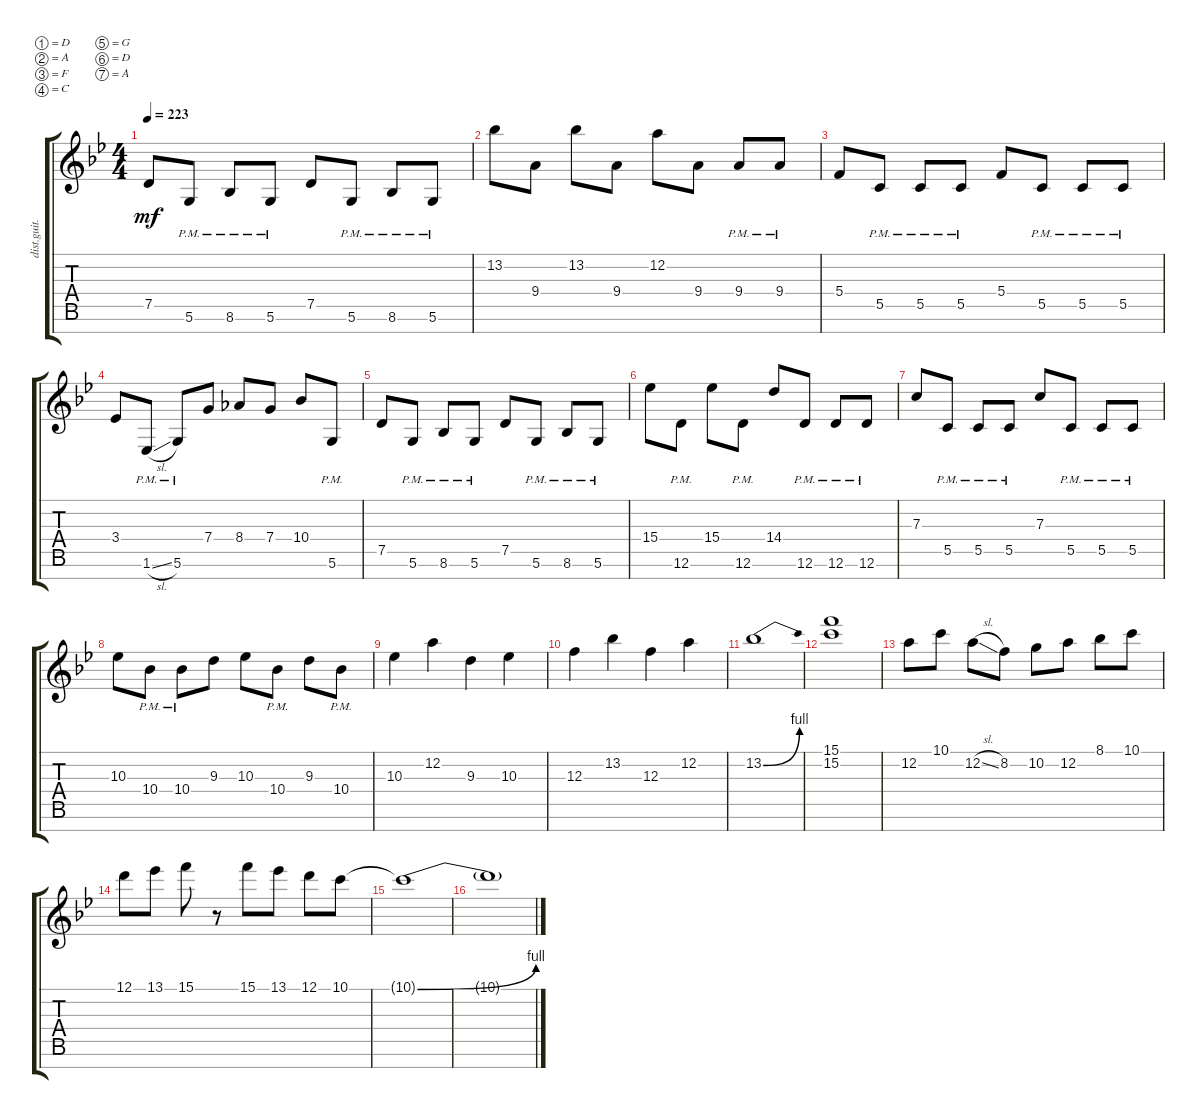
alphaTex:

\defaultSystemsLayout 4
\bracketExtendMode groupsimilarinstruments
\otherSystemsTrackNameOrientation horizontal
\track ("Distortion Guitar" "dist.guit.") {instrument distortionguitar}
\staff {score tabs}
\tuning (D4 A3 F3 C3 G2 D2 A1)
\ts (4 4)
\tempo 223
\clef g2
\ks bb
7.5{acc forcenatural}.8{dy mf instrument distortionguitar beam Up} 5.6{pm acc forcenatural}.8{beam Up} 8.6{pm acc forcenatural}.8{beam Up} 5.6{pm acc forcenatural}.8{beam Up} 7.5{acc forcenatural}.8{beam Up} 5.6{pm acc forcenatural}.8{beam Up} 8.6{pm acc forcenatural}.8{beam Up} 5.6{pm acc forcenatural}.8{beam Up} |
13.2{acc forcenatural}.8{beam Down} 9.4{acc forcenatural}.8{beam Down} 13.2{acc forcenatural}.8{beam Down} 9.4{acc forcenatural}.8{beam Down} 12.2{acc forcenatural}.8{beam Down} 9.4{acc forcenatural}.8{beam Down} 9.4{pm acc forcenatural}.8{beam Up} 9.4{pm acc forcenatural}.8{beam Up} |
5.4{acc forcenatural}.8{beam Up} 5.5{pm acc forcenatural}.8{beam Up} 5.5{pm acc forcenatural}.8{beam Up} 5.5{pm acc forcenatural}.8{beam Up} 5.4{acc forcenatural}.8{beam Up} 5.5{pm acc forcenatural}.8{beam Up} 5.5{pm acc forcenatural}.8{beam Up} 5.5{pm acc forcenatural}.8{beam Up} |
3.4{acc forcenatural}.8{beam Up} 1.6{sl pm acc forcenatural}.8{beam Up} 5.6{pm acc forcenatural}.8{beam Up} 7.4{acc forcenatural}.8{beam Up} 8.4{acc b}.8{beam Up} 7.4{acc forcenatural}.8{beam Up} 10.4{acc forcenatural}.8{beam Up} 5.6{pm acc forcenatural}.8{beam Up} |
7.5{acc forcenatural}.8{beam Up} 5.6{pm acc forcenatural}.8{beam Up} 8.6{pm acc forcenatural}.8{beam Up} 5.6{pm acc forcenatural}.8{beam Up} 7.5{acc forcenatural}.8{beam Up} 5.6{pm acc forcenatural}.8{beam Up} 8.6{pm acc forcenatural}.8{beam Up} 5.6{pm acc forcenatural}.8{beam Up} |
15.4{acc forcenatural}.8{beam Down} 12.6{pm acc forcenatural}.8{beam Down} 15.4{acc forcenatural}.8{beam Down} 12.6{pm acc forcenatural}.8{beam Down} 14.4{acc forcenatural}.8{beam Up} 12.6{pm acc forcenatural}.8{beam Up} 12.6{pm acc forcenatural}.8{beam Up} 12.6{pm acc forcenatural}.8{beam Up} |
7.3{acc forcenatural}.8{beam Up} 5.5{pm acc forcenatural}.8{beam Up} 5.5{pm acc forcenatural}.8{beam Up} 5.5{pm acc forcenatural}.8{beam Up} 7.3{acc forcenatural}.8{beam Up} 5.5{pm acc forcenatural}.8{beam Up} 5.5{pm acc forcenatural}.8{beam Up} 5.5{pm acc forcenatural}.8{beam Up} |
10.3{acc forcenatural}.8{beam Down} 10.4{pm acc forcenatural}.8{beam Down} 10.4{pm acc forcenatural}.8{beam Down} 9.3{acc forcenatural}.8{beam Down} 10.3{acc forcenatural}.8{beam Down} 10.4{pm acc forcenatural}.8{beam Down} 9.3{acc forcenatural}.8{beam Down} 10.4{pm acc forcenatural}.8{beam Down} |
10.3{acc forcenatural}.4{beam Down} 12.2{acc forcenatural}.4{beam Down} 9.3{acc forcenatural}.4{beam Down} 10.3{acc forcenatural}.4{beam Down} |
12.3{acc forcenatural}.4{beam Down} 13.2{acc forcenatural}.4{beam Down} 12.3{acc forcenatural}.4{beam Down} 12.2{acc forcenatural}.4{beam Down} |
13.2{be (bend 0 0 15 4) acc forcenatural}.1{beam Down} |
(15.1{acc forcenatural} 15.2{acc forcenatural}).1{beam Down} |
12.2{acc forcenatural}.8{beam Down} 10.1{acc forcenatural}.8{beam Down} 12.2{sl acc forcenatural}.8{beam Down} 8.2{acc forcenatural}.8{beam Down} 10.2{acc forcenatural}.8{beam Down} 12.2{acc forcenatural}.8{beam Down} 8.1{acc forcenatural}.8{beam Down} 10.1{acc forcenatural}.8{beam Down} |
12.1{acc forcenatural}.8{beam Down} 13.1{acc forcenatural}.8{beam Down} 15.1{acc forcenatural}.8{beam Down} r.8{beam Down} 15.1{acc forcenatural}.8{beam Down} 13.1{acc forcenatural}.8{beam Down} 12.1{acc forcenatural}.8{beam Down} 10.1{acc forcenatural}.8{beam Down} |
10.1{be (bend 0 0 15 4) t acc forcenatural}.1{beam Down} |
10.1{t}.1{beam Down}
